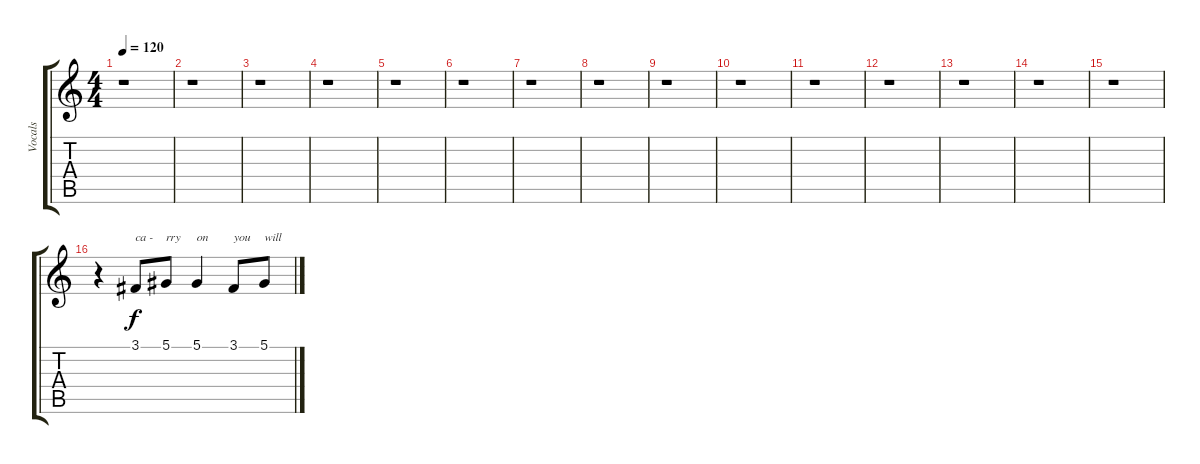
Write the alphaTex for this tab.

\track ("Vocals" "Vocals") {instrument altosax}
\staff {score tabs}
\tuning (Eb4 Bb3 Gb3 Db3 Ab2 Eb2) {hide}
\ts (4 4)
\tempo 120
\clef g2
\ks c
r.1{dy f} |
r.1 |
r.1 |
r.1 |
r.1 |
r.1 |
r.1 |
r.1 |
r.1 |
r.1 |
r.1 |
r.1 |
r.1 |
r.1 |
r.1 |
r.4 3.1.8{txt "ca -"} 5.1.8{txt "rry"} 5.1.4{txt "on"} 3.1.8{txt "you"} 5.1.8{txt "will"}
